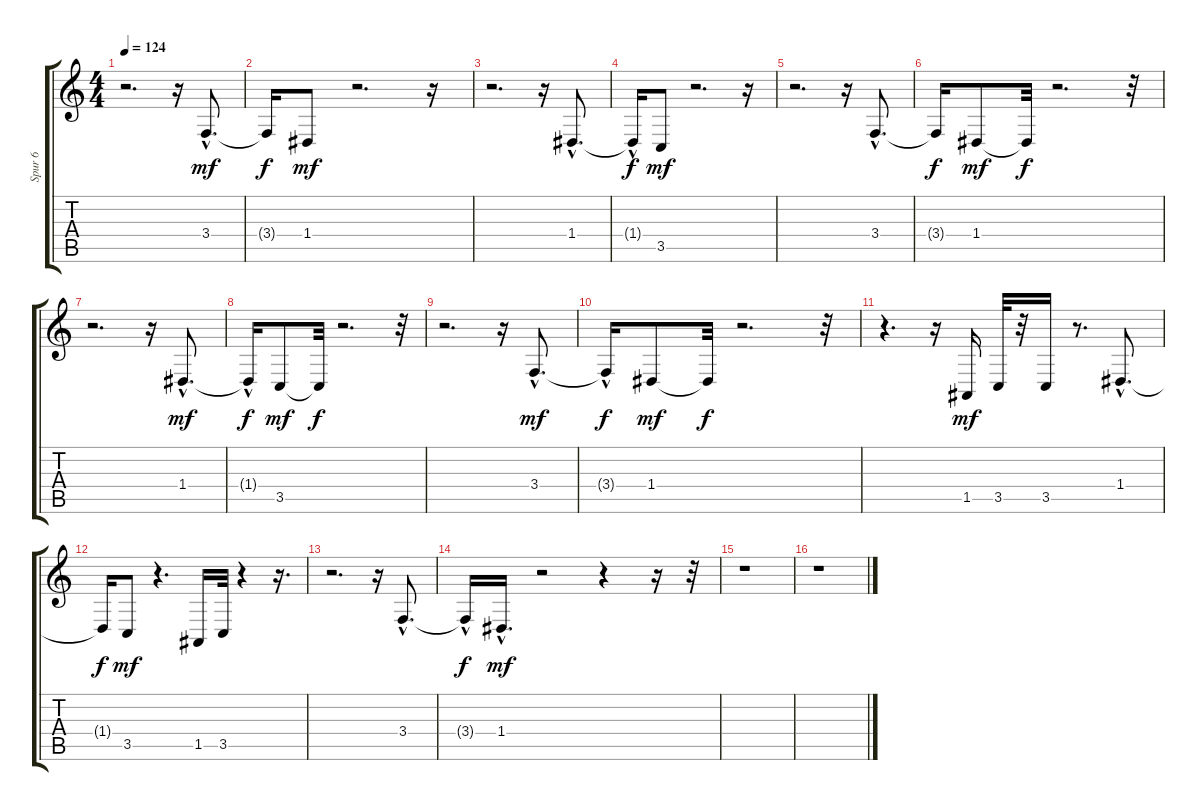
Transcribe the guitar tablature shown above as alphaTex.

\track ("Spur 6" "Spur 6") {instrument lead2sawtooth}
\staff {score tabs}
\tuning (E4 B3 G3 D3 A2 E2) {hide}
\ts (4 4)
\tempo 124
\clef g2
\ks c
r.2{d dy mf} r.16 3.4{hac}.8{d} |
3.4{t}.16{dy f} 1.4.8{dy mf} r.2{d} r.16 |
r.2{d} r.16 1.4{hac}.8{d} |
1.4{hac t}.16{dy f} 3.5.8{dy mf} r.2{d} r.16 |
r.2{d} r.16 3.4{hac}.8{d} |
3.4{t}.16{dy f} 1.4.8{dy mf} 1.4{t}.32{dy f} r.2{d} r.32 |
r.2{d} r.16 1.4{hac}.8{d dy mf} |
1.4{hac t}.16{dy f} 3.5.8{dy mf} 3.5{t}.32{dy f} r.2{d} r.32 |
r.2{d} r.16 3.4{hac}.8{d dy mf} |
3.4{hac t}.16{dy f} 1.4.8{dy mf} 1.4{t}.32{dy f} r.2{d} r.32 |
r.4{d} r.16 1.5.16{dy mf} 3.5.32 r.32 3.5.16 r.8{d} 1.4{hac}.8{d} |
1.4{t}.16{dy f} 3.5.8{dy mf} r.4{d} 1.5.16 3.5.32 r.4 r.16{d} |
r.2{d} r.16 3.4{hac}.8{d} |
3.4{hac t}.16{dy f} 1.4{hac}.16{d dy mf} r.2 r.4 r.16 r.32 |
r.1 |
r.1
